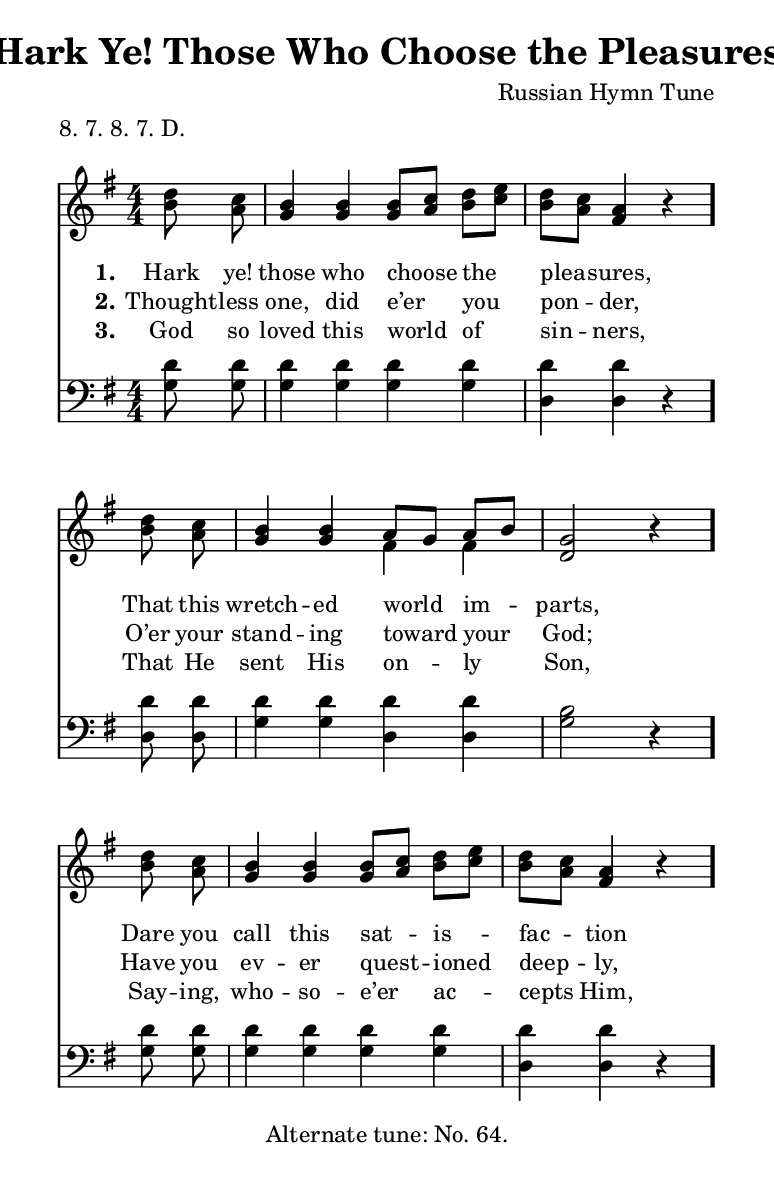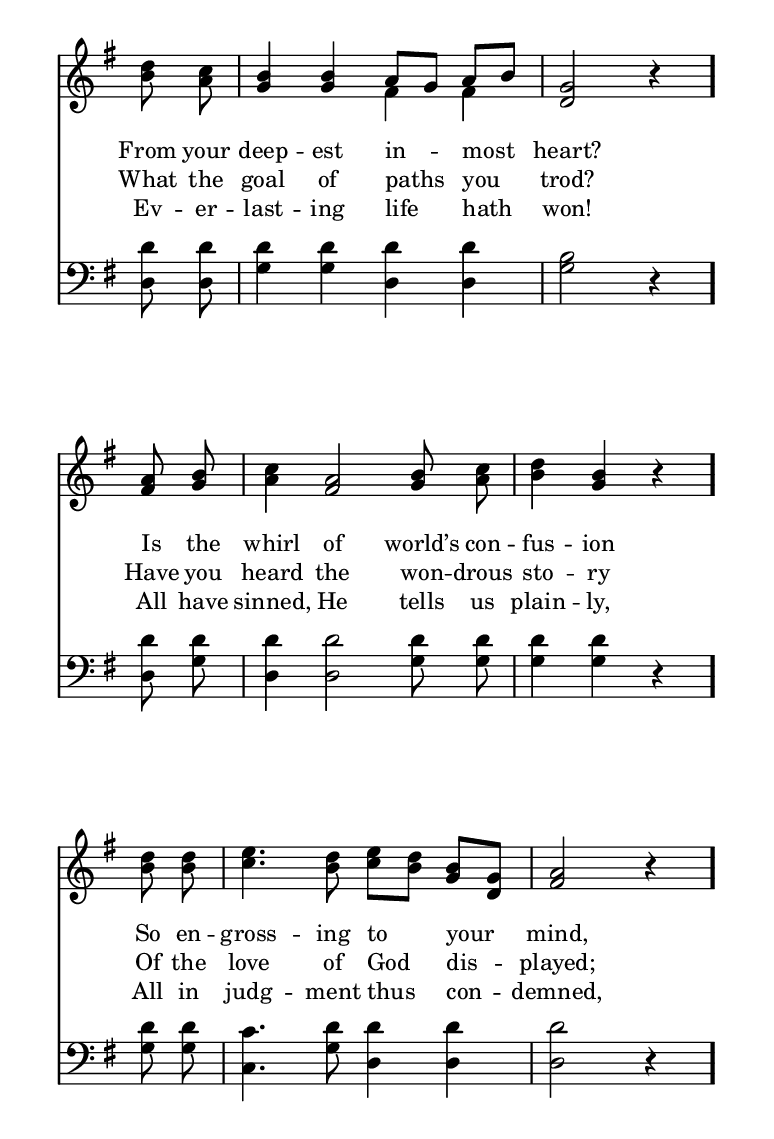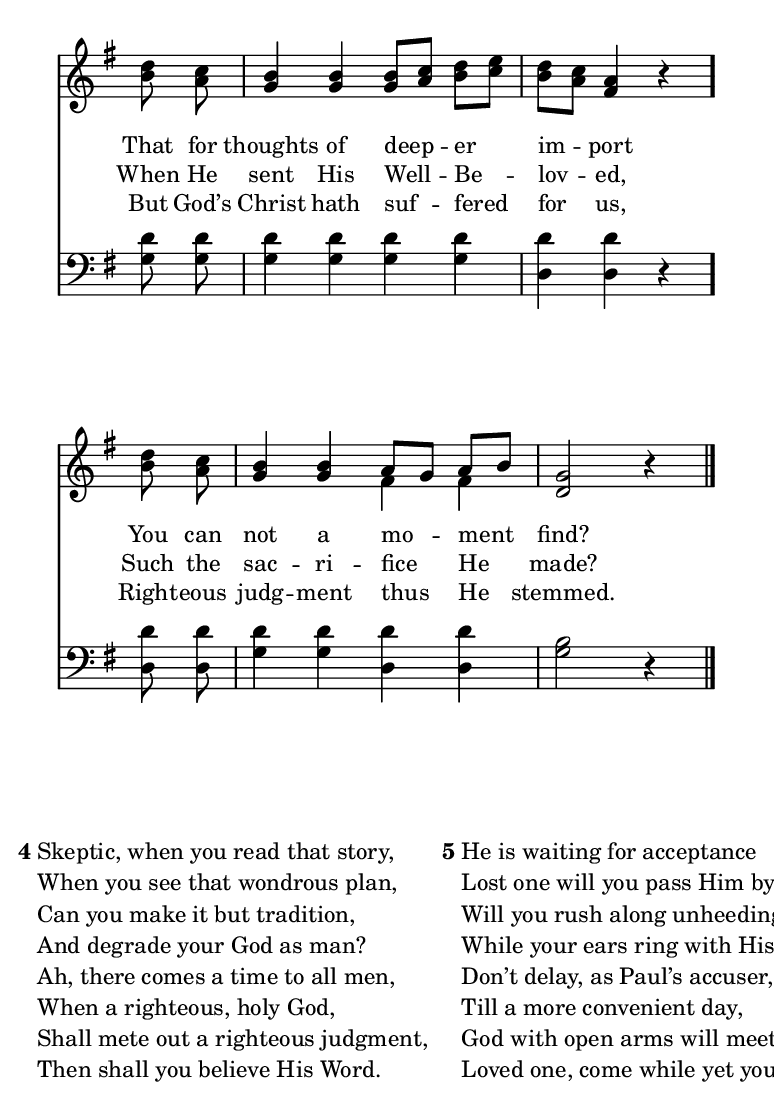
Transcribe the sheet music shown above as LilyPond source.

\include "common/global.ily"
\paper {
  \include "common/paper.ily"
  oddFooterMarkup = \markup { \vspace #1 \fill-line { \on-the-fly \first-page "Alternate tune: No. 64." } }
}

\header{
  %gospel
  hymnnumber = "89"
  title = "Hark Ye! Those Who Choose the Pleasures"
  tunename = "Ukraina"
  meter = "8. 7. 8. 7. D."
  poet = ""
  composer = "Russian Hymn Tune"
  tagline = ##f
}

% for fermata in MIDI
ta = { \tempo 4=80 }
tb = { \tempo 4=40 }

patternAA = { c8 c8 | c4 c4 c8[ c8] c8[ c8] | c8[ c8] c4 c4 }
patternAB = { c8 c8 | c4 c4 c4      c4      | c4      c4 c4 }

patternBA = { c8 c8 | c4 c4 c8[ c8] c8[ c8] | c2 c4 }
patternBB = { c8 c8 | c4 c4 c4      c4      | c2 c4 }

patternCA = { c8 c8 | c4 c2 c8 c8 | c4 c4 c4 }

patternDA = { c8 c8 | c4. c8 c8[ c8] c8[ c8] | c2 c4 }
patternDB = { c8 c8 | c4. c8 c4      c4      | c2 c4 }

global = {
  \include "common/overrides.ily"
  \override Staff.TimeSignature.style = #'numbered
  \time 4/4
  \override Score.MetronomeMark.transparent = ##t % hide all fermata changes too
  \ta
  \key g \major
  \partial 4
  \autoBeamOff
}

notesSoprano = {
\global
\relative c'' {

  \changePitch \patternAA { d c | b b b c d e | d c a r }
  \changePitch \patternBA { d c | b b a g a b | g r }
  \changePitch \patternAA { d' c | b b b c d e | d c a r }
  \changePitch \patternBA { d c | b b a g a b | g r }

  \changePitch \patternCA { a b | c a b c | d b r }
  \changePitch \patternDA { d d | e d e d b g | a r }
  \changePitch \patternAA { d c | b b b c d e | d c a r }
  \changePitch \patternBA { d c | b b a g a b | g r }

  \bar "|."

}
}

notesAlto = {
\global
\relative e'' {

  \changePitch \patternAA { b a | g g g a b c | b a fis r }
  \changePitch \patternBB { b a | g g fis fis | d r }
  \changePitch \patternAA { b' a | g g g a b c | b a fis r }
  \changePitch \patternBB { b a | g g fis fis | d r }

  \changePitch \patternCA { fis g | a fis g a | b g r }
  \changePitch \patternDA { b b | c b c b g d | fis r }
  \changePitch \patternAA { b a | g g g a b c | b a fis r }
  \changePitch \patternBB { b a | g g fis fis | d r }

}
}

notesTenor = {
\global
\relative a {

  \changePitch \patternAB { d d | d d d d | d d r }
  \changePitch \patternBB { d d | d d d d | b r }
  \changePitch \patternAB { d d | d d d d | d d r }
  \changePitch \patternBB { d d | d d d d | b r }

  \changePitch \patternCA { d d | d d d d | d d r }
  \changePitch \patternDB { d d | c d d d | d r }
  \changePitch \patternAB { d d | d d d d | d d r }
  \changePitch \patternBB { d d | d d d d | b r }

}
}

notesBass = {
\global
\relative f {

  \changePitch \patternAB { g g | g g g g | d d r }
  \changePitch \patternBB { d d | g g d d | g r }
  \changePitch \patternAB { g g | g g g g | d d r }
  \changePitch \patternBB { d d | g g d d | g r }

  \changePitch \patternCA { d g | d d g g | g g r }
  \changePitch \patternDB { g g | c, g' d d | d r }
  \changePitch \patternAB { g g | g g g g | d d r }
  \changePitch \patternBB { d d | g g d d | g r }

}
}

wordsA = \lyricmode {
\set stanza = "1."

Hark ye! those who choose the plea -- sures, \bar "."
That this wretch -- ed world im -- parts, \bar "." \break
Dare you call this sat -- is -- fac -- tion \bar "."
From your deep -- est in -- most heart? \bar "." \break
Is the whirl of world’s con -- fus -- ion \bar "."
So en -- gross -- ing to your mind, \bar "." \break
That for thoughts of deep -- er im -- port \bar "."
You can not a mo -- ment find? \bar "." \break

}

wordsB = \lyricmode {
\set stanza = "2."

Thought -- less one, did e’er you pon -- der,
O’er your stand -- ing toward your God;
Have you ev -- er quest -- ioned deep -- ly,
What the goal of paths you trod?
Have you heard the won -- drous sto -- ry
Of the love of God dis -- played;
When He sent His Well -- Be -- lov -- ed,
Such the sac -- ri -- fice He made?

}

wordsC = \lyricmode {
\set stanza = "3."

God so loved this world of sin -- ners,
That He sent His on -- ly Son,
Say -- ing, who -- so -- e’er ac -- cepts Him,
Ev -- er -- last -- ing life hath won!
All have sinned, He tells us plain -- ly,
All in judg -- ment thus con -- demned,
But God’s Christ hath suf -- fered for us,
Right -- eous judg -- ment thus He stemmed.

}

wordsD = \markuplist {

\line { Skeptic, when you read that story, }
\line { When you see that wondrous plan, }
\line { Can you make it but tradition, }
\line { And degrade your God as man? }
\line { Ah, there comes a time to all men, }
\line { When a righteous, holy God, }
\line { Shall mete out a righteous judgment, }
\line { Then shall you believe His Word. }

}

wordsE = \markuplist {

\line { He is waiting for acceptance }
\line { Lost one will you pass Him by, }
\line { Will you rush along unheeding, }
\line { While your ears ring with His cry? }
\line { Don’t delay, as Paul’s accuser, }
\line { Till a more convenient day, }
\line { God with open arms will meet you, }
\line { Loved one, come while yet you may. }

}

\score {
  \context ChoirStaff <<
    \context Staff = upper <<
      \set Staff.autoBeaming = ##f
      \set ChoirStaff.systemStartDelimiter = #'SystemStartBar
      \set ChoirStaff.printPartCombineTexts = ##f
      \partcombine #'(2 . 9) \notesSoprano \notesAlto
      \context NullVoice = sopranos { \voiceOne << \notesSoprano >> }
      \context NullVoice = altos { \voiceTwo << \notesAlto >> }
      \context Lyrics = one   \lyricsto sopranos \wordsA
      \context Lyrics = two   \lyricsto sopranos \wordsB
      \context Lyrics = three \lyricsto sopranos \wordsC
    >>
    \context Staff = men <<
      \set Staff.autoBeaming = ##f
      \clef bass
      \set ChoirStaff.printPartCombineTexts = ##f
      \partcombine #'(2 . 9) \notesTenor \notesBass
      \context NullVoice = tenors { \voiceOne << \notesTenor >> }
      \context NullVoice = basses { \voiceTwo << \notesBass >> }
    >>
  >>
  \layout {
    \include "common/layout.ily"
  }
  \midi{
    \include "common/midi.ily"
  }
}

\noPageBreak

\markup { \fill-line { %\column {
  \hspace #0.1
  \line{ \bold 4 \column { \wordsD } } %\combine \null \vspace #0.4
  \hspace #0.1
  \line{ \bold 5 \column { \wordsE } } %\combine \null \vspace #0.4
  \hspace #0.1
} } %}

\version "2.19.49"  % necessary for upgrading to future LilyPond versions.

% vi:set et ts=2 sw=2 ai nocindent syntax=lilypond:
